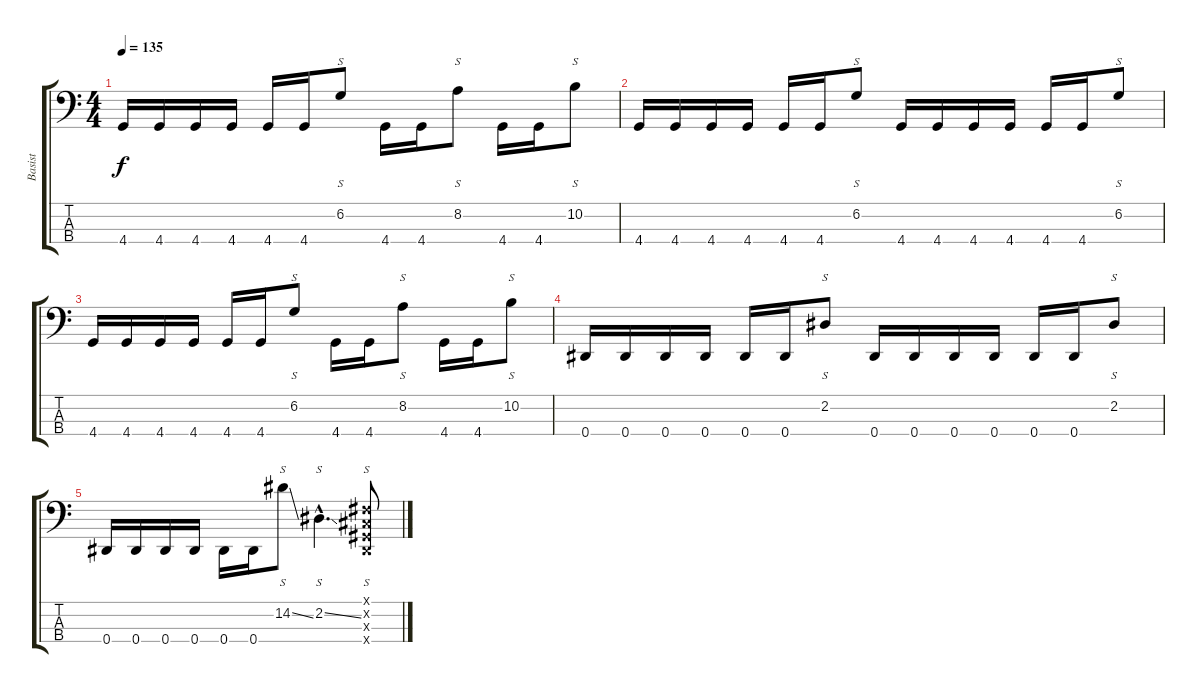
\track ("Basist" "Basist") {instrument electricbassfinger}
\staff {score tabs}
\tuning (Gb2 Db2 Ab1 Eb1) {hide}
\ts (4 4)
\tempo 135
\clef f4
\ks c
4.4.16{dy f} 4.4.16 4.4.16 4.4.16 4.4.16 4.4.16 6.2.8{s} 4.4.16 4.4.16 8.2.8{s} 4.4.16 4.4.16 10.2.8{s} |
4.4.16 4.4.16 4.4.16 4.4.16 4.4.16 4.4.16 6.2.8{s} 4.4.16 4.4.16 4.4.16 4.4.16 4.4.16 4.4.16 6.2.8{s} |
4.4.16 4.4.16 4.4.16 4.4.16 4.4.16 4.4.16 6.2.8{s} 4.4.16 4.4.16 8.2.8{s} 4.4.16 4.4.16 10.2.8{s} |
0.4.16 0.4.16 0.4.16 0.4.16 0.4.16 0.4.16 2.2.8{s} 0.4.16 0.4.16 0.4.16 0.4.16 0.4.16 0.4.16 2.2.8{s} |
0.4.16 0.4.16 0.4.16 0.4.16 0.4.16 0.4.16 14.2{ss}.8{s} 2.2{ss hac}.4{s d} (0.1{x} 0.2{x} 0.3{x} 0.4{x}).8{s}
